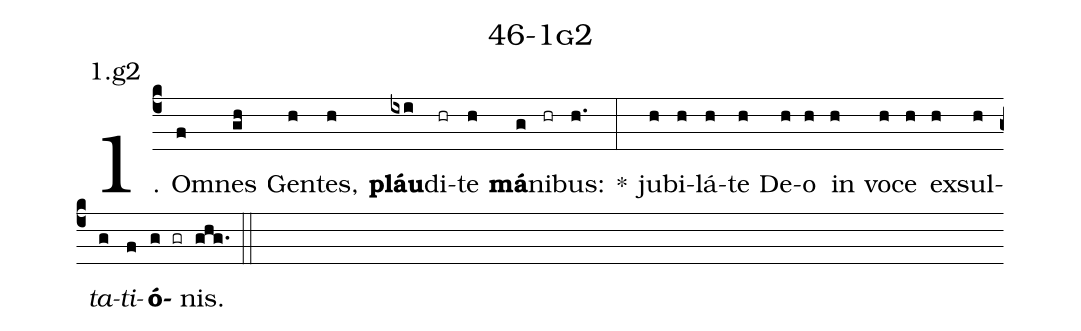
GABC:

name: 46-1g2;
annotation: 1.g2;
%%
(c4)1. Om(f)nes(gh) Gen(h)tes,(h) <b>pláu</b>(ixi)di(hr)te(h) <b>má</b>(g)ni(hr)bus:(h.) *(:) ju(h)bi(h)lá(h)te(h) De(h)o(h) in(h) vo(h)ce(h) ex(h)sul(h)<i>ta</i>(g)<i>ti</i>(f)<b>ó</b>(g gr)nis.(ghg.) (::)
